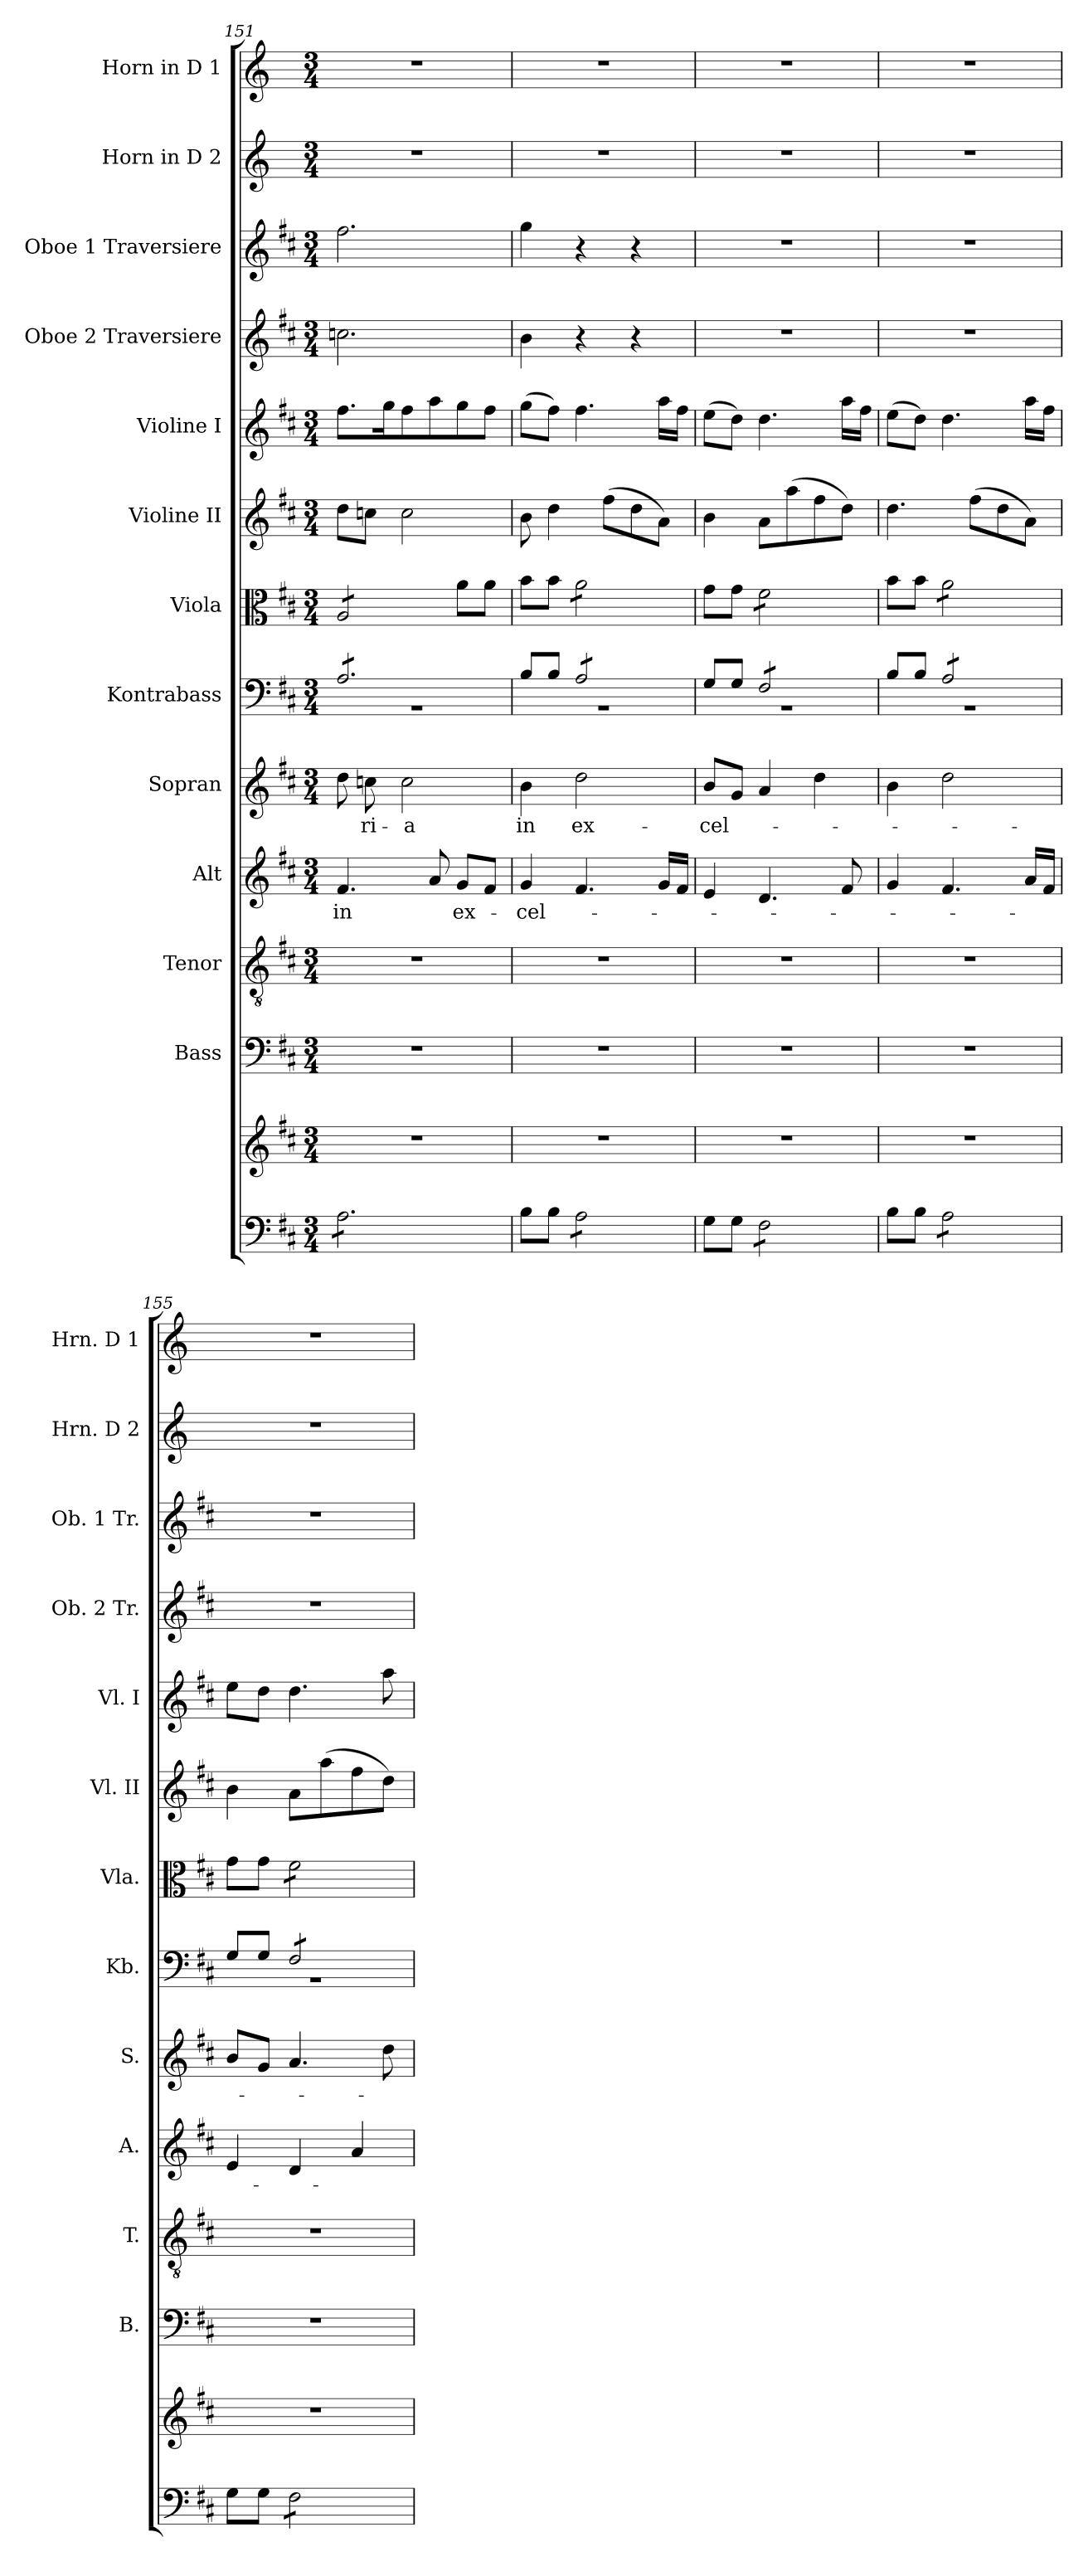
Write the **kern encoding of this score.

**kern	**kern	**kern	**kern	**kern	**text	**kern	**text	**kern	**kern	**kern	**kern	**kern	**kern	**kern	**kern
*part13	*part13	*part12	*part11	*part10	*part10	*part9	*part9	*part8	*part7	*part6	*part5	*part4	*part3	*part2	*part1
*staff14	*staff13	*staff12	*staff11	*staff10	*staff10	*staff9	*staff9	*staff8	*staff7	*staff6	*staff5	*staff4	*staff3	*staff2	*staff1
*	*	*I"Bass	*I"Tenor	*I"Alt	*	*I"Sopran	*	*I"Kontrabass	*I"Viola	*I"Violine II	*I"Violine I	*I"Oboe 2 Traversiere	*I"Oboe 1 Traversiere	*I"Horn in D 2	*I"Horn in D 1
*	*	*I'B.	*I'T.	*I'A.	*	*I'S.	*	*I'Kb.	*I'Vla.	*I'Vl. II	*I'Vl. I	*I'Ob. 2 Tr.	*I'Ob. 1 Tr.	*I'Hrn. D 2	*I'Hrn. D 1
*clefF4	*clefG2	*clefF4	*clefGv2	*clefG2	*	*clefG2	*	*clefF4	*clefC3	*clefG2	*clefG2	*clefG2	*clefG2	*clefG2	*clefG2
*	*	*	*	*	*	*	*	*ITrd7c12	*	*	*	*	*	*ITrd6c10	*ITrd6c10
*k[f#c#]	*k[f#c#]	*k[f#c#]	*k[f#c#]	*k[f#c#]	*	*k[f#c#]	*	*k[f#c#]	*k[f#c#]	*k[f#c#]	*k[f#c#]	*k[f#c#]	*k[f#c#]	*k[f#c#]	*k[f#c#]
*D:	*D:	*D:	*D:	*D:	*	*D:	*	*D:	*D:	*D:	*D:	*D:	*D:	*D:	*D:
*M3/4	*M3/4	*M3/4	*M3/4	*M3/4	*	*M3/4	*	*M3/4	*M3/4	*M3/4	*M3/4	*M3/4	*M3/4	*M3/4	*M3/4
=151	=151	=151	=151	=151	=151	=151	=151	=151	=151	=151	=151	=151	=151	=151	=151
!	!	!	!	!	!LO:LY:b	!	!	!	!	!	!	!	!	!	!
*	*	*	*	*	*	*	*	*^	*	*	*	*	*	*	*
*tremolo	*	*	*	*	*	*	*	*	*	*	*	*	*	*	*	*
*	*	*	*	*	*	*	*	*tremolo	*	*	*	*	*	*	*	*
*	*	*	*	*	*	*	*	*	*	*tremolo	*	*	*	*	*	*
8A\L	2.r	2.r	2.r	4.f#/	in	8dd\	.	8AA/L	2.rBB	8A/L	8dd\L	8.ff#\L	2.ccn\	2.ff#\	2.r	2.r
!	!	!	!	!	!	!	!LO:LY:b	!	!	!	!	!	!	!	!	!
8A\	.	.	.	.	.	8ccn\	-ri-	8AA/	.	8A/	8ccn\J	.	.	.	.	.
.	.	.	.	.	.	.	.	.	.	.	.	16gg\k	.	.	.	.
!	!	!	!	!	!	!	!LO:LY:b	!	!	!	!	!	!	!	!	!
8A\	.	.	.	.	.	2cc\	-a	8AA/	.	8A/	2cc\	8ff#\	.	.	.	.
8A\	.	.	.	8a/	.	.	.	8AA/	.	8A/J	.	8aa\	.	.	.	.
*	*	*	*	*	*	*	*	*	*	*Xtremolo	*	*	*	*	*	*
!	!	!	!	!	!LO:LY:b	!	!	!	!	!	!	!	!	!	!	!
8A\	.	.	.	8g/L	ex-	.	.	8AA/	.	8a\L	.	8gg\	.	.	.	.
8A\J	.	.	.	8f#/J	.	.	.	8AA/J	.	8a\J	.	8ff#\J	.	.	.	.
*	*	*	*	*	*	*	*	*Xtremolo	*	*	*	*	*	*	*	*
*Xtremolo	*	*	*	*	*	*	*	*	*	*	*	*	*	*	*	*
=152	=152	=152	=152	=152	=152	=152	=152	=152	=152	=152	=152	=152	=152	=152	=152	=152
!	!	!	!	!	!LO:LY:b	!	!LO:LY:b	!	!	!	!	!	!	!	!	!
8B\L	2.r	2.r	2.r	4g/	-cel-	4b\	in	8BB/L	2.rBB	8b\L	8b\	(>8gg\L	4b\	4gg\	2.r	2.r
8B\J	.	.	.	.	.	.	.	8BB/J	.	8b\J	4dd\	8ff#\J)	.	.	.	.
!	!	!	!	!	!	!	!LO:LY:b	!	!	!	!	!	!	!	!	!
*tremolo	*	*	*	*	*	*	*	*	*	*	*	*	*	*	*	*
*	*	*	*	*	*	*	*	*tremolo	*	*	*	*	*	*	*	*
*	*	*	*	*	*	*	*	*	*	*tremolo	*	*	*	*	*	*
8A\L	.	.	.	4.f#/	.	2dd\	ex-	8AA/L	.	8a\L	.	4.ff#\	4r	4r	.	.
8A\	.	.	.	.	.	.	.	8AA/	.	8a\	(>8ff#\L	.	.	.	.	.
8A\	.	.	.	.	.	.	.	8AA/	.	8a\	8dd\	.	4r	4r	.	.
8A\J	.	.	.	16g/LL	.	.	.	8AA/J	.	8a\J	8a\J)	16aa\LL	.	.	.	.
*	*	*	*	*	*	*	*	*	*	*Xtremolo	*	*	*	*	*	*
*	*	*	*	*	*	*	*	*Xtremolo	*	*	*	*	*	*	*	*
*Xtremolo	*	*	*	*	*	*	*	*	*	*	*	*	*	*	*	*
.	.	.	.	16f#/JJ	.	.	.	.	.	.	.	16ff#\JJ	.	.	.	.
=153	=153	=153	=153	=153	=153	=153	=153	=153	=153	=153	=153	=153	=153	=153	=153	=153
!	!	!	!	!	!	!	!LO:LY:b	!	!	!	!	!	!	!	!	!
8G\L	2.r	2.r	2.r	4e/	.	8b/L	-cel-	8GG/L	2.rBB	8g\L	4b\	(>8ee\L	2.r	2.r	2.r	2.r
8G\J	.	.	.	.	.	8g/J	.	8GG/J	.	8g\J	.	8dd\J)	.	.	.	.
*tremolo	*	*	*	*	*	*	*	*	*	*	*	*	*	*	*	*
*	*	*	*	*	*	*	*	*tremolo	*	*	*	*	*	*	*	*
*	*	*	*	*	*	*	*	*	*	*tremolo	*	*	*	*	*	*
8F#\L	.	.	.	4.d/	.	4a/	.	8FF#/L	.	8f#\L	8a\L	4.dd\	.	.	.	.
8F#\	.	.	.	.	.	.	.	8FF#/	.	8f#\	(>8aa\	.	.	.	.	.
8F#\	.	.	.	.	.	4dd\	.	8FF#/	.	8f#\	8ff#\	.	.	.	.	.
8F#\J	.	.	.	8f#/	.	.	.	8FF#/J	.	8f#\J	8dd\J)	16aa\LL	.	.	.	.
*	*	*	*	*	*	*	*	*	*	*Xtremolo	*	*	*	*	*	*
*	*	*	*	*	*	*	*	*Xtremolo	*	*	*	*	*	*	*	*
*Xtremolo	*	*	*	*	*	*	*	*	*	*	*	*	*	*	*	*
.	.	.	.	.	.	.	.	.	.	.	.	16ff#\JJ	.	.	.	.
=154	=154	=154	=154	=154	=154	=154	=154	=154	=154	=154	=154	=154	=154	=154	=154	=154
8B\L	2.r	2.r	2.r	4g/	.	4b\	.	8BB/L	2.rBB	8b\L	4.dd\	(>8ee\L	2.r	2.r	2.r	2.r
8B\J	.	.	.	.	.	.	.	8BB/J	.	8b\J	.	8dd\J)	.	.	.	.
*tremolo	*	*	*	*	*	*	*	*	*	*	*	*	*	*	*	*
*	*	*	*	*	*	*	*	*tremolo	*	*	*	*	*	*	*	*
*	*	*	*	*	*	*	*	*	*	*tremolo	*	*	*	*	*	*
8A\L	.	.	.	4.f#/	.	2dd\	.	8AA/L	.	8a\L	.	4.dd\	.	.	.	.
8A\	.	.	.	.	.	.	.	8AA/	.	8a\	(>8ff#\L	.	.	.	.	.
8A\	.	.	.	.	.	.	.	8AA/	.	8a\	8dd\	.	.	.	.	.
8A\J	.	.	.	16a/LL	.	.	.	8AA/J	.	8a\J	8a\J)	16aa\LL	.	.	.	.
*	*	*	*	*	*	*	*	*	*	*Xtremolo	*	*	*	*	*	*
*	*	*	*	*	*	*	*	*Xtremolo	*	*	*	*	*	*	*	*
*Xtremolo	*	*	*	*	*	*	*	*	*	*	*	*	*	*	*	*
.	.	.	.	16f#/JJ	.	.	.	.	.	.	.	16ff#\JJ	.	.	.	.
=155	=155	=155	=155	=155	=155	=155	=155	=155	=155	=155	=155	=155	=155	=155	=155	=155
8G\L	2.r	2.r	2.r	4e/	.	8b/L	.	8GG/L	2.rBB	8g\L	4b\	8ee\L	2.r	2.r	2.r	2.r
8G\J	.	.	.	.	.	8g/J	.	8GG/J	.	8g\J	.	8dd\J	.	.	.	.
*tremolo	*	*	*	*	*	*	*	*	*	*	*	*	*	*	*	*
*	*	*	*	*	*	*	*	*tremolo	*	*	*	*	*	*	*	*
*	*	*	*	*	*	*	*	*	*	*tremolo	*	*	*	*	*	*
8F#\L	.	.	.	4d/	.	4.a/	.	8FF#/L	.	8f#\L	8a\L	4.dd\	.	.	.	.
8F#\	.	.	.	.	.	.	.	8FF#/	.	8f#\	(>8aa\	.	.	.	.	.
8F#\	.	.	.	4a/	.	.	.	8FF#/	.	8f#\	8ff#\	.	.	.	.	.
8F#\J	.	.	.	.	.	8dd\	.	8FF#/J	.	8f#\J	8dd\J)	8aa\	.	.	.	.
*	*	*	*	*	*	*	*	*	*	*Xtremolo	*	*	*	*	*	*
*	*	*	*	*	*	*	*	*Xtremolo	*	*	*	*	*	*	*	*
*Xtremolo	*	*	*	*	*	*	*	*	*	*	*	*	*	*	*	*
*	*	*	*	*	*	*	*	*v	*v	*	*	*	*	*	*	*
=	=	=	=	=	=	=	=	=	=	=	=	=	=	=	=
*-	*-	*-	*-	*-	*-	*-	*-	*-	*-	*-	*-	*-	*-	*-	*-
